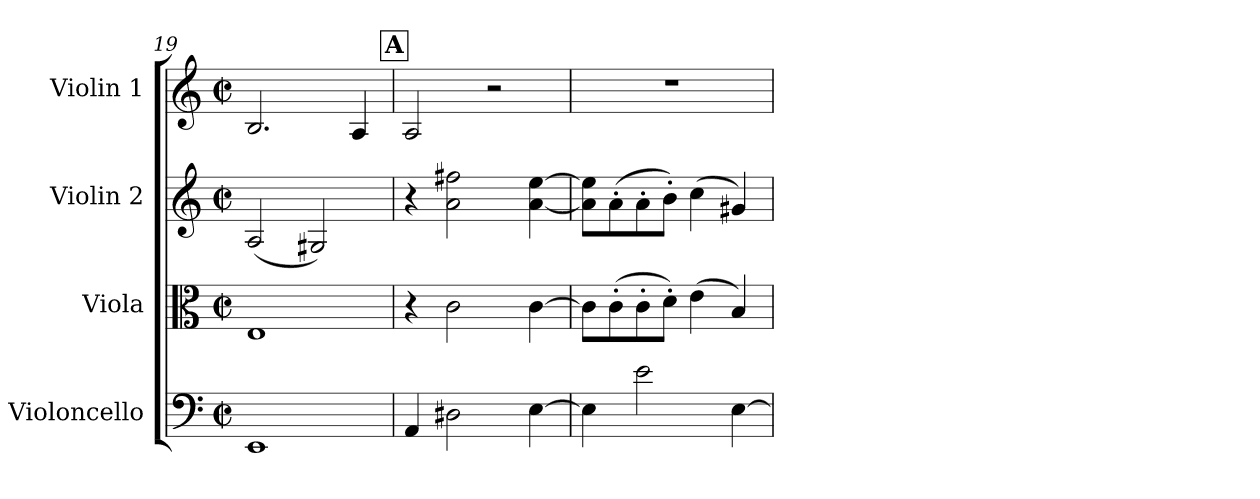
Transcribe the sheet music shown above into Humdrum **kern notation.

**kern	**dynam	**kern	**dynam	**kern	**dynam	**kern
*part4	*part4	*part3	*part3	*part2	*part2	*part1
*staff4	*staff4	*staff3	*staff3	*staff2	*staff2	*staff1
*I"Violoncello	*	*I"Viola	*	*I"Violin 2	*	*I"Violin 1
*I'Vc	*	*I'Vla	*	*I'Vln	*	*I'Vln
*clefF4	*	*clefC3	*	*clefG2	*	*clefG2
*k[]	*	*k[]	*	*k[]	*	*k[]
*M2/2	*	*M2/2	*	*M2/2	*	*M2/2
*met(c|)	*	*met(c|)	*	*met(c|)	*	*met(c|)
=19	=19	=19	=19	=19	=19	=19
1EE	.	1E	.	(2A/	.	2.B/
.	.	.	.	2G#X/)	.	.
.	.	.	.	.	.	4A/
!!LO:REH:place=s1:a:B:cj:fs=14:t=A
=20	=20	=20	=20	=20	=20	=20
4AA/	.	4r	.	4r	.	2A/
!	!LO:DY:b	!	!	!	!	!
!	!LO:DY:n=1:b	!	!LO:DY:b	!	!	!
!	!	!	!LO:DY:n=1:b	!	!LO:DY:b	!
!	!	!	!	!	!LO:DY:n=1:b	!
2D#X\	p other-dynamics	2c\	p other-dynamics	2a\ 2ff#X\	p other-dynamics	.
.	.	.	.	.	.	2r
[4E\	.	[4c\	.	[4a\ [4ee\	.	.
=21	=21	=21	=21	=21	=21	=21
4E\]	.	8c\L]	.	8a\] 8ee\]L	.	1r
.	.	(8c'\	.	(8a'\	.	.
2e\	.	8c'\	.	8a'\	.	.
.	.	8d'\J)	.	8b'\J)	.	.
.	.	(4e\	.	(4cc\	.	.
[4E\	.	4B/)	.	4g#X/)	.	.
=	=	=	=	=	=	=
*-	*-	*-	*-	*-	*-	*-
